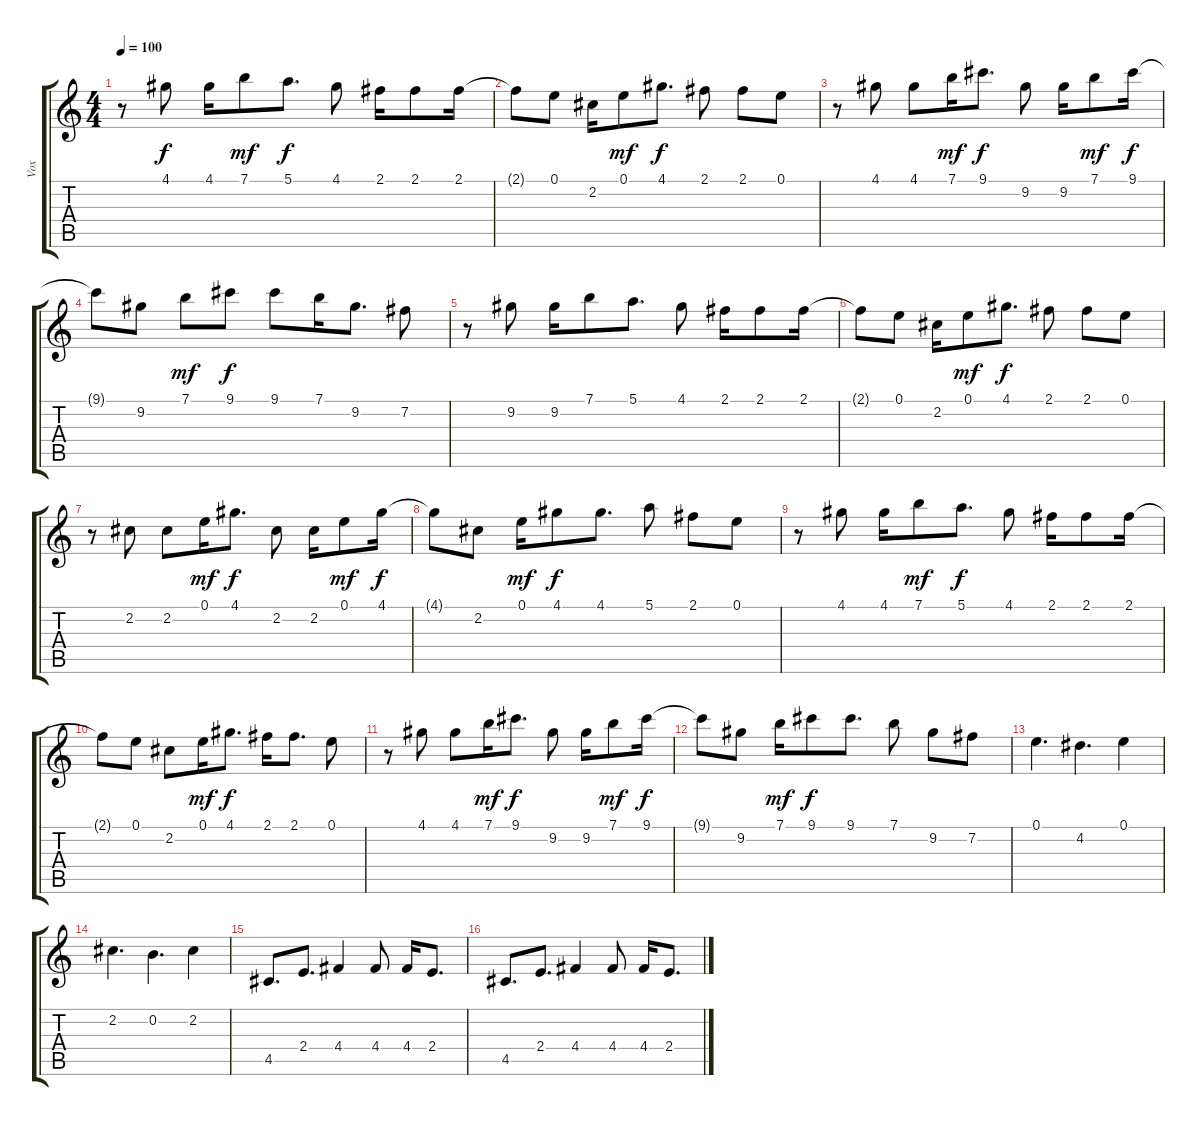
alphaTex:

\track ("Vox" "Vox") {instrument acousticguitarsteel}
\staff {score tabs}
\tuning (E4 B3 G3 D3 A2 E2) {hide}
\ts (4 4)
\tempo 100
\clef g2
\ks c
r.8{dy f} 4.1.8 4.1.16 7.1.8{dy mf} 5.1.8{d dy f} 4.1.8 2.1.16 2.1.8 2.1.16 |
2.1{t}.8 0.1.8 2.2.16 0.1.8{dy mf} 4.1.8{d dy f} 2.1.8 2.1.8 0.1.8 |
r.8 4.1.8 4.1.8 7.1.16{dy mf} 9.1.8{d dy f} 9.2.8 9.2.16 7.1.8{dy mf} 9.1.16{dy f} |
9.1{t}.8 9.2.8 7.1.8{dy mf} 9.1.8{dy f} 9.1.8 7.1.16 9.2.8{d} 7.2.8 |
r.8 9.2.8 9.2.16 7.1.8 5.1.8{d} 4.1.8 2.1.16 2.1.8 2.1.16 |
2.1{t}.8 0.1.8 2.2.16 0.1.8{dy mf} 4.1.8{d dy f} 2.1.8 2.1.8 0.1.8 |
r.8 2.2.8 2.2.8 0.1.16{dy mf} 4.1.8{d dy f} 2.2.8 2.2.16 0.1.8{dy mf} 4.1.16{dy f} |
4.1{t}.8 2.2.8 0.1.16{dy mf} 4.1.8{dy f} 4.1.8{d} 5.1.8 2.1.8 0.1.8 |
r.8 4.1.8 4.1.16 7.1.8{dy mf} 5.1.8{d dy f} 4.1.8 2.1.16 2.1.8 2.1.16 |
2.1{t}.8 0.1.8 2.2.8 0.1.16{dy mf} 4.1.8{d dy f} 2.1.16 2.1.8{d} 0.1.8 |
r.8 4.1.8 4.1.8 7.1.16{dy mf} 9.1.8{d dy f} 9.2.8 9.2.16 7.1.8{dy mf} 9.1.16{dy f} |
9.1{t}.8 9.2.8 7.1.16{dy mf} 9.1.8{dy f} 9.1.8{d} 7.1.8 9.2.8 7.2.8 |
0.1.4{d} 4.2.4{d} 0.1.4 |
2.2.4{d} 0.2.4{d} 2.2.4 |
4.5.8{d} 2.4.8{d} 4.4.4 4.4.8 4.4.16 2.4.8{d} |
4.5.8{d} 2.4.8{d} 4.4.4 4.4.8 4.4.16 2.4.8{d}
